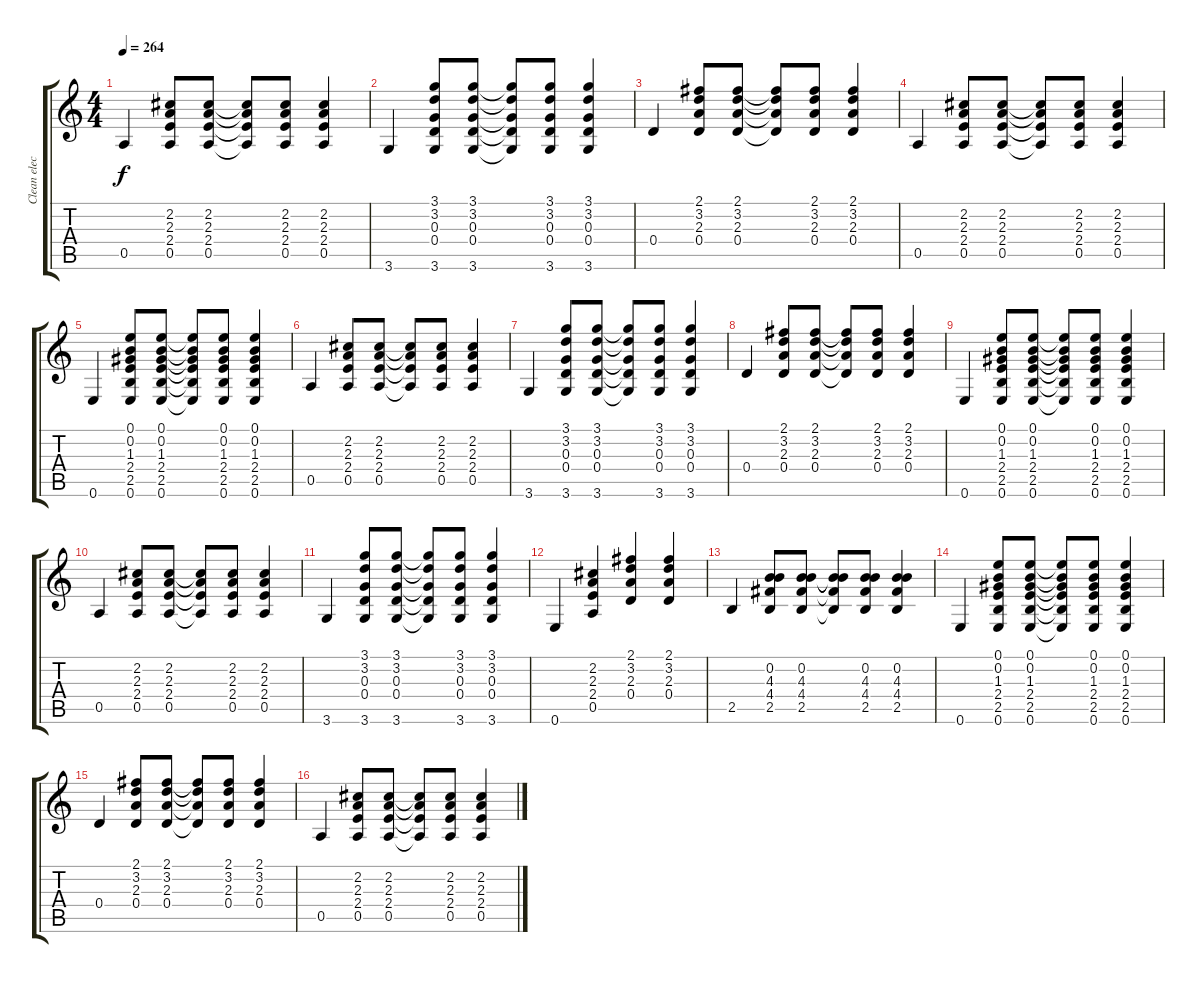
\track ("Clean electric guitar 2" "Clean elec") {instrument electricguitarclean}
\staff {score tabs}
\tuning (E4 B3 G3 D3 A2 E2) {hide}
\ts (4 4)
\tempo 264
\clef g2
\ks c
0.5.4{dy f} (2.2 2.3 2.4 0.5).8 (2.2 2.3 2.4 0.5).8 (2.2{t} 2.3{t} 2.4{t} 0.5{t}).8 (2.2 2.3 2.4 0.5).8 (2.2 2.3 2.4 0.5).4 |
3.6.4 (3.1 3.2 0.3 0.4 3.6).8 (3.1 3.2 0.3 0.4 3.6).8 (3.1{t} 3.2{t} 0.3{t} 0.4{t} 3.6{t}).8 (3.1 3.2 0.3 0.4 3.6).8 (3.1 3.2 0.3 0.4 3.6).4 |
0.4.4 (2.1 3.2 2.3 0.4).8 (2.1 3.2 2.3 0.4).8 (2.1{t} 3.2{t} 2.3{t} 0.4{t}).8 (2.1 3.2 2.3 0.4).8 (2.1 3.2 2.3 0.4).4 |
0.5.4 (2.2 2.3 2.4 0.5).8 (2.2 2.3 2.4 0.5).8 (2.2{t} 2.3{t} 2.4{t} 0.5{t}).8 (2.2 2.3 2.4 0.5).8 (2.2 2.3 2.4 0.5).4 |
0.6.4 (0.1 0.2 1.3 2.4 2.5 0.6).8 (0.1 0.2 1.3 2.4 2.5 0.6).8 (0.1{t} 0.2{t} 1.3{t} 2.4{t} 2.5{t} 0.6{t}).8 (0.1 0.2 1.3 2.4 2.5 0.6).8 (0.1 0.2 1.3 2.4 2.5 0.6).4 |
0.5.4 (2.2 2.3 2.4 0.5).8 (2.2 2.3 2.4 0.5).8 (2.2{t} 2.3{t} 2.4{t} 0.5{t}).8 (2.2 2.3 2.4 0.5).8 (2.2 2.3 2.4 0.5).4 |
3.6.4 (3.1 3.2 0.3 0.4 3.6).8 (3.1 3.2 0.3 0.4 3.6).8 (3.1{t} 3.2{t} 0.3{t} 0.4{t} 3.6{t}).8 (3.1 3.2 0.3 0.4 3.6).8 (3.1 3.2 0.3 0.4 3.6).4 |
0.4.4 (2.1 3.2 2.3 0.4).8 (2.1 3.2 2.3 0.4).8 (2.1{t} 3.2{t} 2.3{t} 0.4{t}).8 (2.1 3.2 2.3 0.4).8 (2.1 3.2 2.3 0.4).4 |
0.6.4 (0.1 0.2 1.3 2.4 2.5 0.6).8 (0.1 0.2 1.3 2.4 2.5 0.6).8 (0.1{t} 0.2{t} 1.3{t} 2.4{t} 2.5{t} 0.6{t}).8 (0.1 0.2 1.3 2.4 2.5 0.6).8 (0.1 0.2 1.3 2.4 2.5 0.6).4 |
0.5.4 (2.2 2.3 2.4 0.5).8 (2.2 2.3 2.4 0.5).8 (2.2{t} 2.3{t} 2.4{t} 0.5{t}).8 (2.2 2.3 2.4 0.5).8 (2.2 2.3 2.4 0.5).4 |
3.6.4 (3.1 3.2 0.3 0.4 3.6).8 (3.1 3.2 0.3 0.4 3.6).8 (3.1{t} 3.2{t} 0.3{t} 0.4{t} 3.6{t}).8 (3.1 3.2 0.3 0.4 3.6).8 (3.1 3.2 0.3 0.4 3.6).4 |
0.6.4 (2.2 2.3 2.4 0.5).4 (2.1 3.2 2.3 0.4).4 (2.1 3.2 2.3 0.4).4 |
2.5.4 (0.2 4.3 4.4 2.5).8 (0.2 4.3 4.4 2.5).8 (0.2{t} 4.3{t} 4.4{t} 2.5{t}).8 (0.2 4.3 4.4 2.5).8 (0.2 4.3 4.4 2.5).4 |
0.6.4 (0.1 0.2 1.3 2.4 2.5 0.6).8 (0.1 0.2 1.3 2.4 2.5 0.6).8 (0.1{t} 0.2{t} 1.3{t} 2.4{t} 2.5{t} 0.6{t}).8 (0.1 0.2 1.3 2.4 2.5 0.6).8 (0.1 0.2 1.3 2.4 2.5 0.6).4 |
0.4.4 (2.1 3.2 2.3 0.4).8 (2.1 3.2 2.3 0.4).8 (2.1{t} 3.2{t} 2.3{t} 0.4{t}).8 (2.1 3.2 2.3 0.4).8 (2.1 3.2 2.3 0.4).4 |
0.5.4 (2.2 2.3 2.4 0.5).8 (2.2 2.3 2.4 0.5).8 (2.2{t} 2.3{t} 2.4{t} 0.5{t}).8 (2.2 2.3 2.4 0.5).8 (2.2 2.3 2.4 0.5).4
